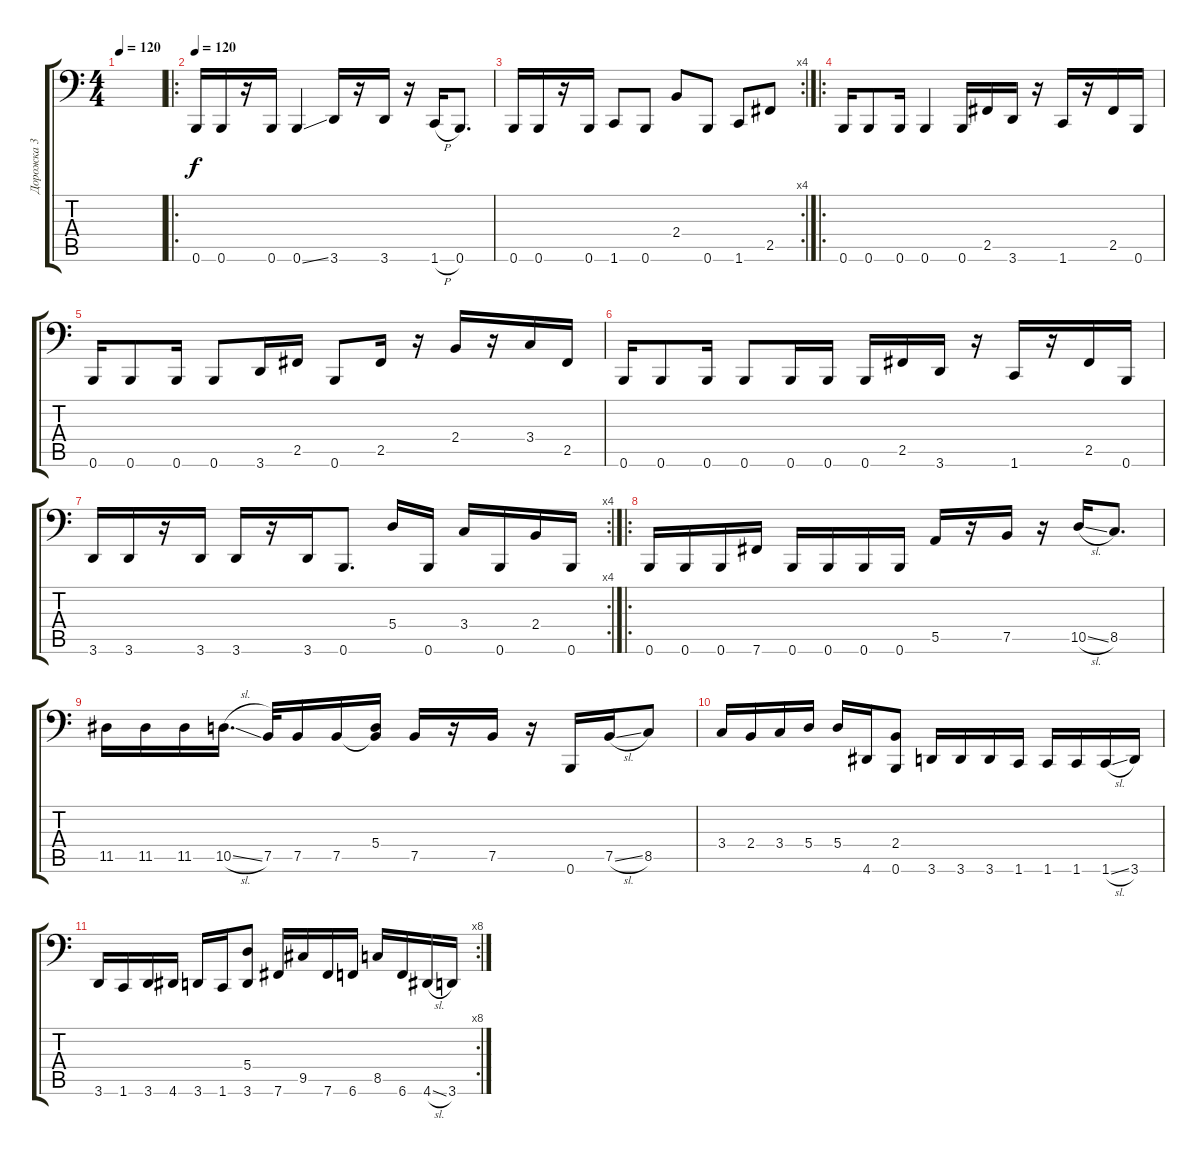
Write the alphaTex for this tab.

\track ("Дорожка 3" "Дорожка 3") {instrument electricbasspick}
\staff {score tabs}
\tuning (B2 Gb2 D2 A1 E1 B0) {hide}
\ts (4 4)
\tempo 120
\clef f4
\ks c
|
\ro
\tempo 120
0.6.16 0.6.16 r.16 0.6.16 0.6{ss}.4 3.6.16 r.16 3.6.16 r.16 1.6{h}.16 0.6.8{d} |
\rc 4
0.6.16 0.6.16 r.16 0.6.16 1.6.8 0.6.8 2.4.8 0.6.8 1.6.8 2.5.8 |
\ro
0.6.16 0.6.8 0.6.16 0.6.4 0.6.16 2.5.16 3.6.16 r.16 1.6.16 r.16 2.5.16 0.6.16 |
0.6.16 0.6.8 0.6.16 0.6.8 3.6.16 2.5.16 0.6.8 2.5.16 r.16 2.4.16 r.16 3.4.16 2.5.16 |
0.6.16 0.6.8 0.6.16 0.6.8 0.6.16 0.6.16 0.6.16 2.5.16 3.6.16 r.16 1.6.16 r.16 2.5.16 0.6.16 |
\rc 4
3.6.16 3.6.16 r.16 3.6.16 3.6.16 r.16 3.6.16 0.6.8{d} 5.4.16 0.6.16 3.4.16 0.6.16 2.4.16 0.6.16 |
\ro
0.6.16 0.6.16 0.6.16 7.6.16 0.6.16 0.6.16 0.6.16 0.6.16 5.5.16 r.16 7.5.16 r.16 10.5{sl}.16 8.5.8{d} |
11.5.16 11.5.16 11.5.16 10.5{sl}.16{d} 7.5.32 7.5.16 7.5.16 (5.4 7.5{t}).16 7.5.16 r.16 7.5.16 r.16 0.6.16 7.5{sl}.16 8.5.8 |
3.4.16 2.4.16 3.4.16 5.4.16 5.4.16 4.6.16 (2.4 0.6).8 3.6.16 3.6.16 3.6.16 1.6.16 1.6.16 1.6.16 1.6{sl}.16 3.6.16 |
\rc 8
3.6.16 1.6.16 3.6.16 4.6.16 3.6.16 1.6.16 (5.4 3.6).8 7.6.16 9.5.16 7.6.16 6.6.16 8.5.16 6.6.16 4.6{sl}.16 3.6.16
